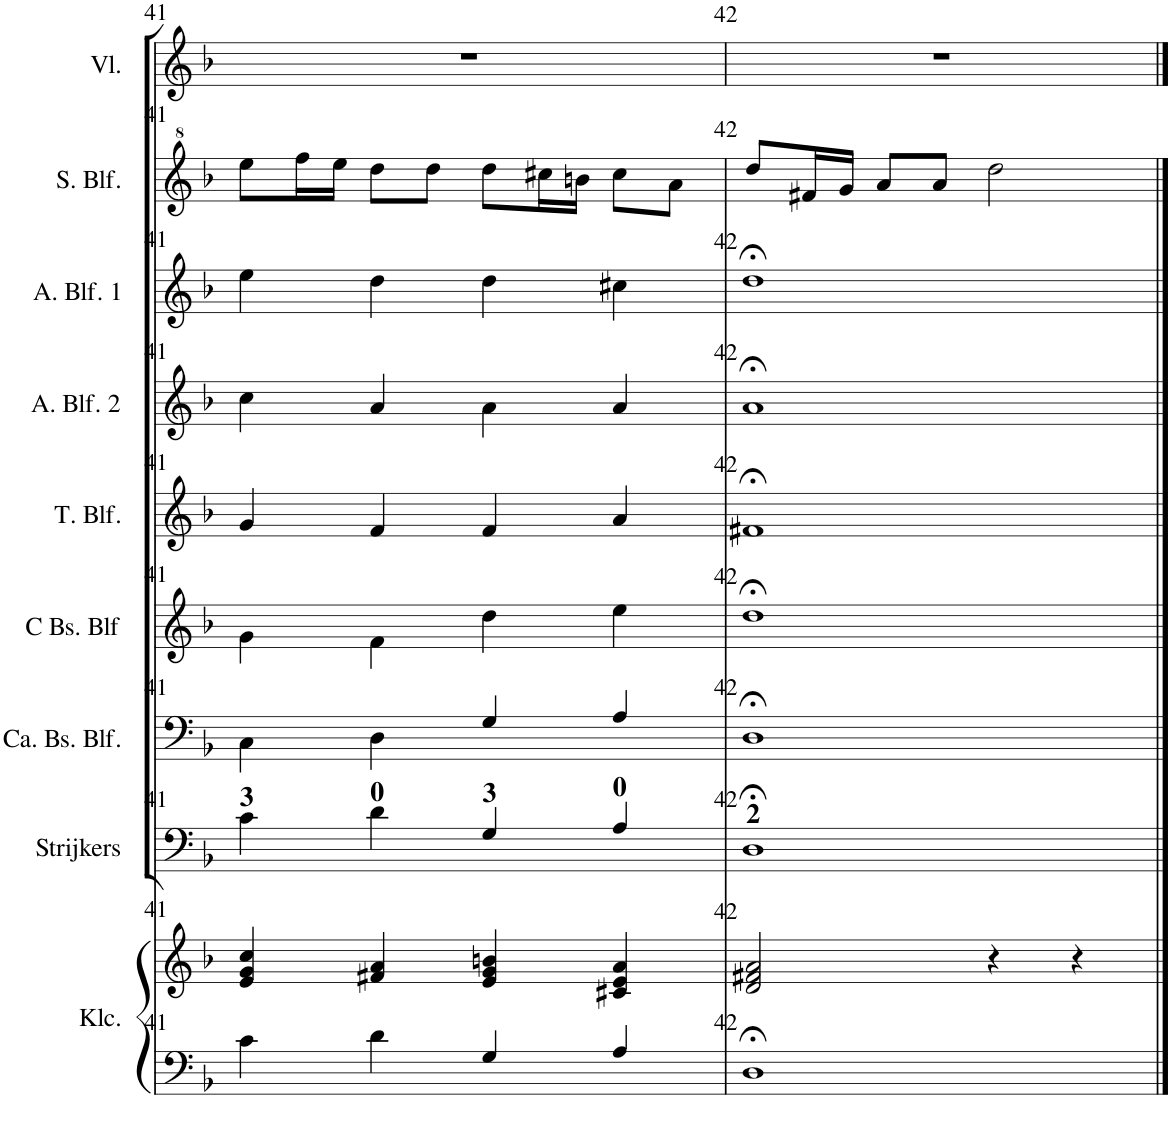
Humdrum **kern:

**kern	**kern	**kern	**kern	**kern	**kern	**kern	**kern	**kern	**kern
*part9	*part9	*part8	*part7	*part6	*part5	*part4	*part3	*part2	*part1
*staff10	*staff9	*staff8	*staff7	*staff6	*staff5	*staff4	*staff3	*staff2	*staff1
*I"Klavecimbel	*	*I"Strijkers	*I"Contrabas-blokfluit	*I"C Bas-blokfluit	*I"Tenor-blokfluit	*I"Alt-blokfluit 2	*I"Alt-blokfluit 1	*I"Sopraan-blokfluit	*I"Viool
*I'Klc.	*	*I'Strijkers	*I'Ca. Bs. Blf.	*I'C Bs. Blf	*I'T. Blf.	*I'A. Blf. 2	*I'A. Blf. 1	*I'S. Blf.	*I'Vl.
!!LO:PB:g=z
*clefF4	*clefG2	*clefF4	*clefF4	*clefG2	*clefG2	*clefG2	*clefG2	*clefG^2	*clefG2
*k[b-]	*k[b-]	*k[b-]	*k[b-]	*k[b-]	*k[b-]	*k[b-]	*k[b-]	*k[b-]	*k[b-]
*M4/4	*M4/4	*M4/4	*M4/4	*M4/4	*M4/4	*M4/4	*M4/4	*M4/4	*M4/4
*met(c)	*met(c)	*met(c)	*met(c)	*met(c)	*met(c)	*met(c)	*met(c)	*met(c)	*met(c)
=41	=41	=41	=41	=41	=41	=41	=41	=41	=41
4c\	4e/ 4g/ 4cc/	4c\	4C\	4g\	4g/	4cc\	4ee\	8eee\L	1r
.	.	.	.	.	.	.	.	16fff\L	.
.	.	.	.	.	.	.	.	16eee\JJ	.
4d\	4f#X/ 4a/	4d\	4D\	4f\	4f/	4a/	4dd\	8ddd\L	.
.	.	.	.	.	.	.	.	8ddd\J	.
4G/	4e/ 4g/ 4bn/	4G/	4G/	4dd\	4f/	4a\	4dd\	8ddd\L	.
.	.	.	.	.	.	.	.	16ccc#X\L	.
.	.	.	.	.	.	.	.	16bbn\JJ	.
4A/	4c#X/ 4e/ 4a/	4A/	4A/	4ee\	4a/	4a/	4cc#X\	8ccc#\L	.
.	.	.	.	.	.	.	.	8aa\J	.
=42	=42	=42	=42	=42	=42	=42	=42	=42	=42
1D;<	2d/ 2f#X/ 2a/	1D;<	1D;<	1dd;<	1f#X;<	1a;<	1dd;<	8ddd/L	1r
.	.	.	.	.	.	.	.	16ff#X/L	.
.	.	.	.	.	.	.	.	16gg/JJ	.
.	.	.	.	.	.	.	.	8aa/L	.
.	.	.	.	.	.	.	.	8aa/J	.
.	4r	.	.	.	.	.	.	2ddd\	.
.	4r	.	.	.	.	.	.	.	.
==	==	==	==	==	==	==	==	==	==
*-	*-	*-	*-	*-	*-	*-	*-	*-	*-
